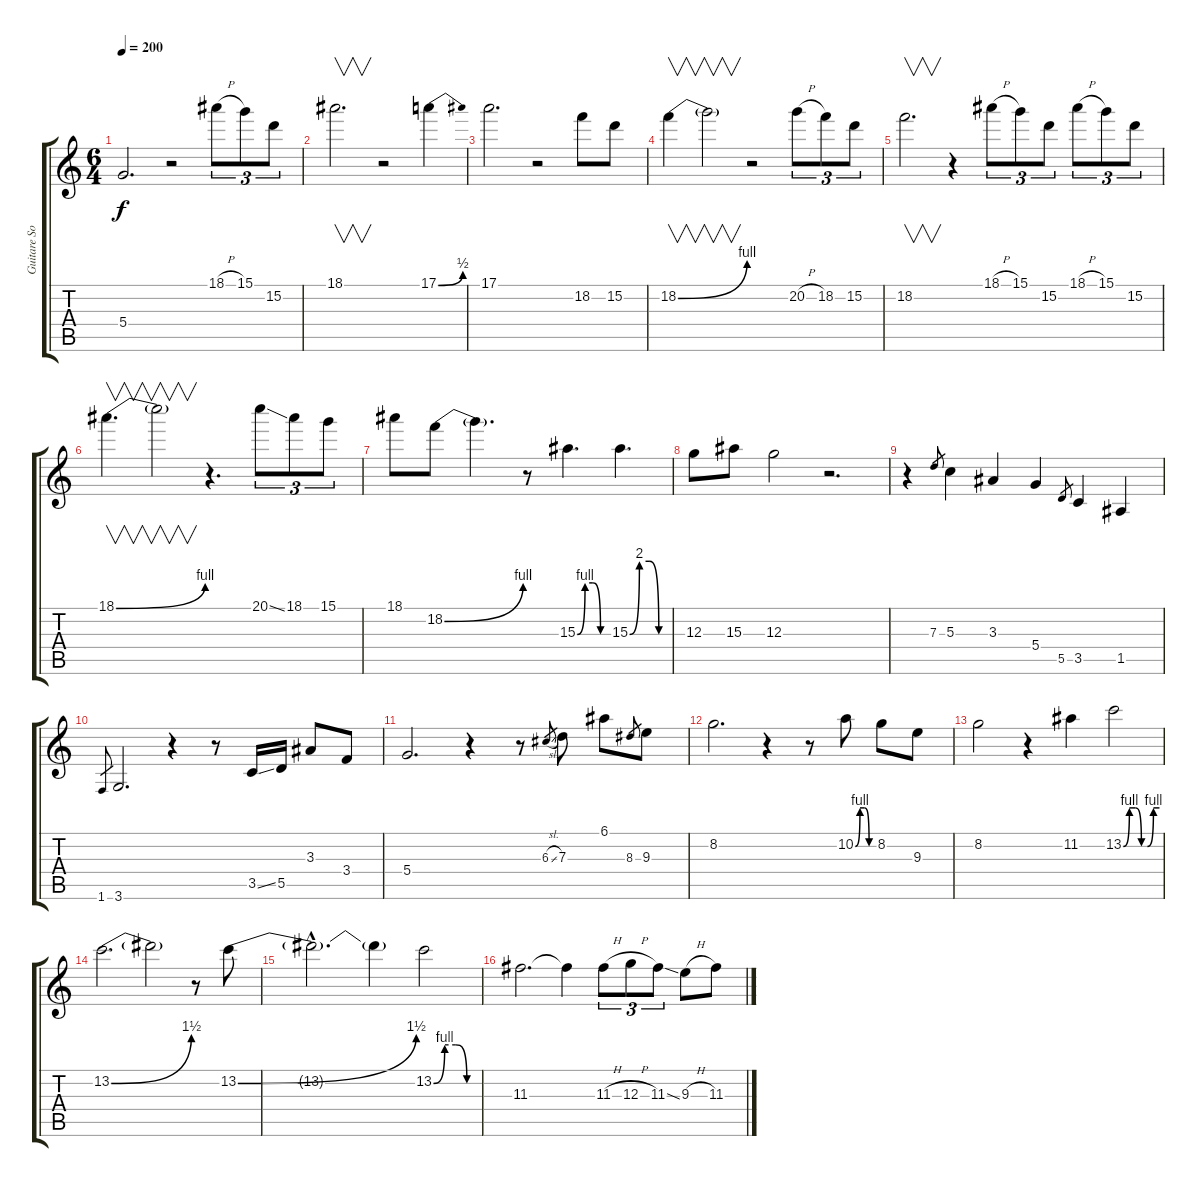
\track ("Guitare Solo" "Guitare So") {instrument electricguitarclean}
\staff {score tabs}
\tuning (E4 B3 G3 D3 A2 E2) {hide}
\ts (6 4)
\tempo 200
\clef g2
\ks c
5.4{t}.2{d dy f} r.2 18.1{h}.8{tu (3 2)} 15.1.8{tu (3 2)} 15.2.8{tu (3 2)} |
18.1.2{v d} r.2 17.1{be (bend 0 0 60 2)}.4 |
17.1.2{d} r.2 18.2.8 15.2.8 |
18.2{be (bend 0 0 60 4)}.4{v} 18.2{t}.2{v} r.2 20.2{h}.8{tu (3 2)} 18.2.8{tu (3 2)} 15.2.8{tu (3 2)} |
18.2.2{v d} r.4 18.1{h}.8{tu (3 2)} 15.1.8{tu (3 2)} 15.2.8{tu (3 2)} 18.1{h}.8{tu (3 2)} 15.1.8{tu (3 2)} 15.2.8{tu (3 2)} |
18.1{be (bend 0 0 60 4)}.4{v d} 18.1{t}.2{v} r.4{d} 20.1{ss}.8{tu (3 2)} 18.1.8{tu (3 2)} 15.1.8{tu (3 2)} |
18.1.8 18.2{be (bend 0 0 60 4)}.8 18.2{t}.4{d} r.8 15.3{be (custom 0 0 15 4 30 4 45 0 60 0)}.4{d} 15.3{be (custom 0 0 15 8 30 8 45 0 60 0)}.4{d} |
12.3.8 15.3.8 12.3.2 r.2{d} |
r.4 7.3.8{gr} 5.3.4 3.3.4 5.4.4 5.5.8{gr} 3.5.4 1.5.4 |
1.6.8{gr} 3.6.2{d} r.4 r.8 3.5{ss}.16 5.5.16 3.3.8 3.4.8 |
5.4.2{d} r.4 r.8 6.3{sl}.8{gr} 7.3.8 6.1.8 8.3.8{gr} 9.3.8 |
8.2.2{d} r.4 r.8 10.2{be (custom 0 0 15 4 30 4 45 0 60 0)}.8 8.2.8 9.3.8 |
8.2.2 r.4 11.2.4 13.2{be (custom 0 0 10 4 20 4 30 0 40 0 50 4 60 4)}.2 |
13.2{be (bend 0 0 60 6)}.2{d} 13.2{t}.2 r.8 13.2{be (bend 0 0 60 6)}.8 |
13.2{hac t}.2{d} 13.2{t}.4 13.2{be (custom 0 0 15 4 30 4 45 0 60 0)}.2 |
11.3.2{d} 11.3{t}.4 11.3{h}.8{tu (3 2)} 12.3{h}.8{tu (3 2)} 11.3{ss}.8{tu (3 2)} 9.3{h}.8 11.3.8
